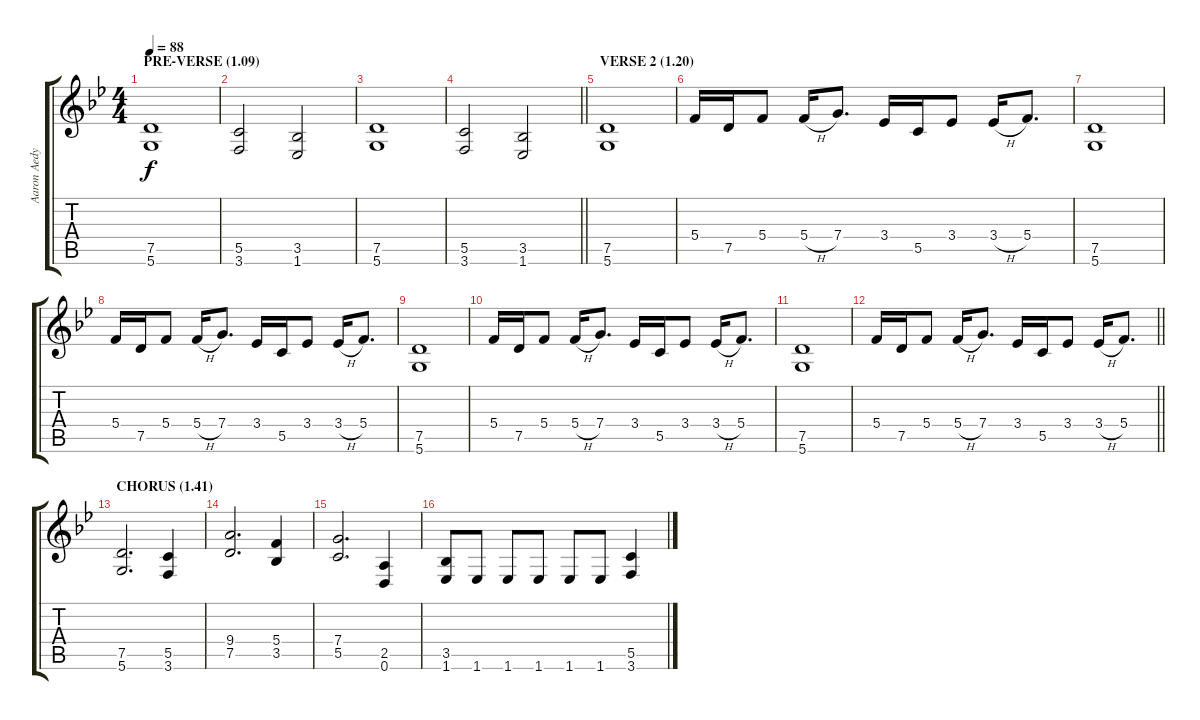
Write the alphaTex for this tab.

\track ("Aaron Aedy" "Aaron Aedy") {instrument distortionguitar}
\staff {score tabs}
\tuning (D4 A3 F3 C3 G2 D2) {hide}
\ts (4 4)
\section ("" "PRE-VERSE (1.09)")
\tempo 88
\clef g2
\ks bb
(7.5 5.6).1{dy f} |
(5.5 3.6).2 (3.5 1.6).2 |
(7.5 5.6).1 |
\barLineRight lightlight
(5.5 3.6).2 (3.5 1.6).2 |
\section ("" "VERSE 2 (1.20)")
(7.5 5.6).1 |
5.4.16 7.5.16 5.4.8 5.4{h}.16 7.4.8{d} 3.4.16 5.5.16 3.4.8 3.4{h}.16 5.4.8{d} |
(7.5 5.6).1 |
5.4.16 7.5.16 5.4.8 5.4{h}.16 7.4.8{d} 3.4.16 5.5.16 3.4.8 3.4{h}.16 5.4.8{d} |
(7.5 5.6).1 |
5.4.16 7.5.16 5.4.8 5.4{h}.16 7.4.8{d} 3.4.16 5.5.16 3.4.8 3.4{h}.16 5.4.8{d} |
(7.5 5.6).1 |
\barLineRight lightlight
5.4.16 7.5.16 5.4.8 5.4{h}.16 7.4.8{d} 3.4.16 5.5.16 3.4.8 3.4{h}.16 5.4.8{d} |
\section ("" "CHORUS (1.41)")
(7.5 5.6).2{d} (5.5 3.6).4 |
(9.4 7.5).2{d} (5.4 3.5).4 |
(7.4 5.5).2{d} (2.5 0.6).4 |
(3.5 1.6).8 1.6.8 1.6.8 1.6.8 1.6.8 1.6.8 (5.5 3.6).4
